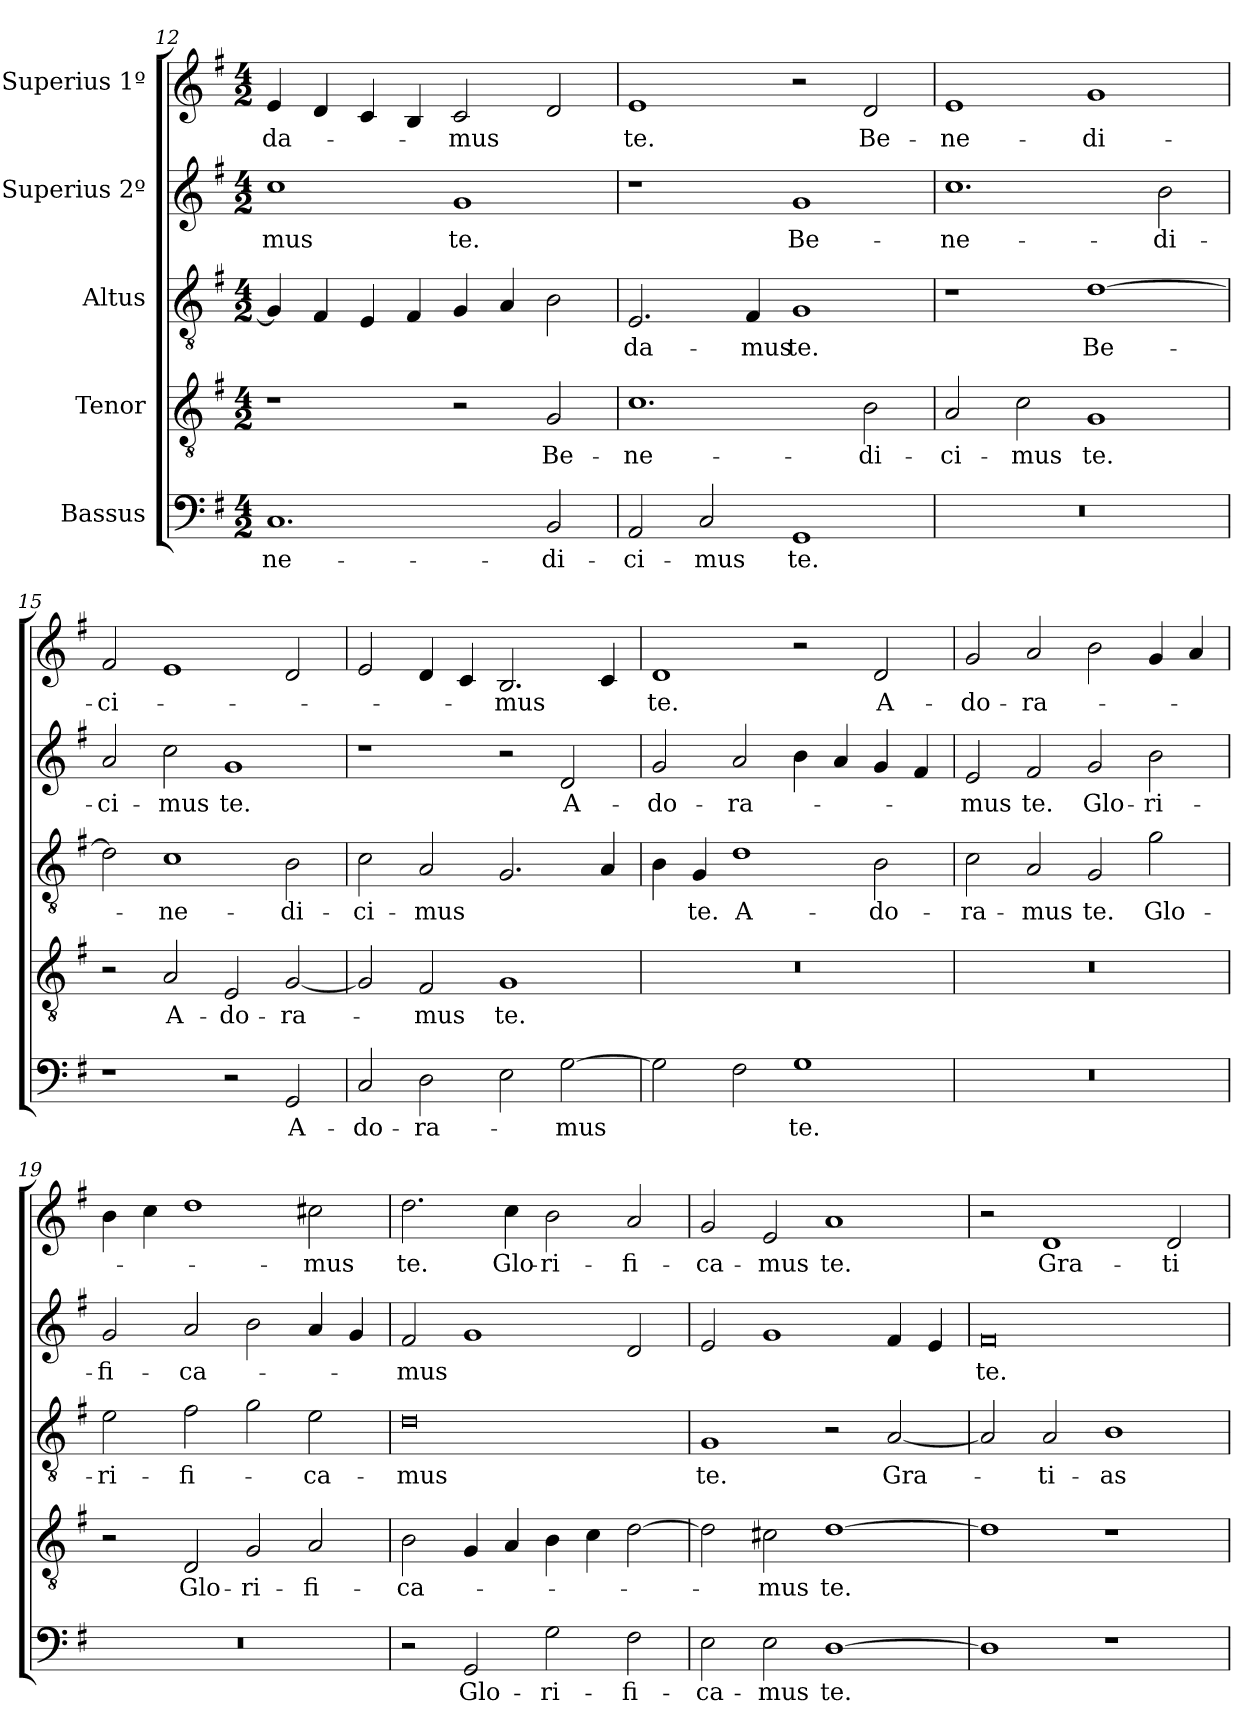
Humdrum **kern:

**kern	**text	**kern	**text	**kern	**text	**kern	**text	**kern	**text
*part5	*part5	*part4	*part4	*part3	*part3	*part2	*part2	*part1	*part1
*staff5	*staff5	*staff4	*staff4	*staff3	*staff3	*staff2	*staff2	*staff1	*staff1
*I"Bassus	*	*I"Tenor	*	*I"Altus	*	*I"Superius 2º	*	*I"Superius 1º	*
*clefF4	*	*clefGv2	*	*clefGv2	*	*clefG2	*	*clefG2	*
*k[f#]	*	*k[f#]	*	*k[f#]	*	*k[f#]	*	*k[f#]	*
*M4/2	*	*M4/2	*	*M4/2	*	*M4/2	*	*M4/2	*
=12	=12	=12	=12	=12	=12	=12	=12	=12	=12
1.C/	-ne-	1r	.	4G/]	.	1cc\	-mus	4e/	-da-
.	.	.	.	4F#/	.	.	.	4d/	.
.	.	.	.	4E/	.	.	.	4c/	.
.	.	.	.	4F#/	.	.	.	4B/	.
.	.	2r	.	4G/	.	1g/	te.	2c/	-mus
.	.	.	.	4A/	.	.	.	.	.
2BB/	-di-	2G/	Be-	2B\	.	.	.	2d/	.
=13	=13	=13	=13	=13	=13	=13	=13	=13	=13
2AA/	-ci-	1.c\	-ne-	2.E/	-da-	1r	.	1e/	te.
2C/	-mus	.	.	.	.	.	.	.	.
.	.	.	.	4F#/	-mus	.	.	.	.
1GG/	te.	.	.	1G/	te.	1g/	Be-	2r	.
.	.	2B\	-di-	.	.	.	.	2d/	Be-
=14	=14	=14	=14	=14	=14	=14	=14	=14	=14
0r	.	2A/	-ci-	1r	.	1.cc\	-ne-	1e/	-ne-
.	.	2c\	-mus	.	.	.	.	.	.
.	.	1G/	te.	[1d\	Be-	.	.	1g/	-di-
.	.	.	.	.	.	2b\	-di-	.	.
=15	=15	=15	=15	=15	=15	=15	=15	=15	=15
1r	.	2r	.	2d\]	.	2a/	-ci-	2f#/	-ci-
.	.	2A/	A-	1c\	-ne-	2cc\	-mus	1e/	.
2r	.	2E/	-do-	.	.	1g/	te.	.	.
2GG/	A-	[2G/	-ra-	2B\	-di-	.	.	2d/	.
=16	=16	=16	=16	=16	=16	=16	=16	=16	=16
2C/	-do-	2G/]	.	2c\	-ci-	1r	.	2e/	.
2D\	-ra-	2F#/	-mus	2A/	-mus	.	.	4d/	.
.	.	.	.	.	.	.	.	4c/	.
2E\	.	1G/	te.	2.G/	.	2r	.	2.B/	-mus
[2G\	-mus	.	.	.	.	2d/	A-	.	.
.	.	.	.	4A/	.	.	.	4c/	.
=17	=17	=17	=17	=17	=17	=17	=17	=17	=17
2G\]	.	0r	.	4B\	.	2g/	-do-	1d/	te.
.	.	.	.	4G/	te.	.	.	.	.
2F#\	.	.	.	1d\	A-	2a/	-ra-	.	.
1G\	te.	.	.	.	.	4b\	.	2r	.
.	.	.	.	.	.	4a/	.	.	.
.	.	.	.	2B\	-do-	4g/	.	2d/	A-
.	.	.	.	.	.	4f#/	.	.	.
=18	=18	=18	=18	=18	=18	=18	=18	=18	=18
0r	.	0r	.	2c\	-ra-	2e/	-mus	2g/	-do-
.	.	.	.	2A/	-mus	2f#/	te.	2a/	-ra-
.	.	.	.	2G/	te.	2g/	Glo-	2b\	.
.	.	.	.	2g\	Glo-	2b\	-ri-	4g/	.
.	.	.	.	.	.	.	.	4a/	.
=19	=19	=19	=19	=19	=19	=19	=19	=19	=19
0r	.	2r	.	2e\	-ri-	2g/	-fi-	4b\	.
.	.	.	.	.	.	.	.	4cc\	.
.	.	2D/	Glo-	2f#\	-fi-	2a/	-ca-	1dd\	.
.	.	2G/	-ri-	2g\	.	2b\	.	.	.
.	.	2A/	-fi-	2e\	-ca-	4a/	.	2cc#X\	-mus
.	.	.	.	.	.	4g/	.	.	.
=20	=20	=20	=20	=20	=20	=20	=20	=20	=20
2r	.	2B\	-ca-	0d\	-mus	2f#/	-mus	2.dd\	te.
2GG/	Glo-	4G/	.	.	.	1g/	.	.	.
.	.	4A/	.	.	.	.	.	4cc\	Glo-
2G\	-ri-	4B\	.	.	.	.	.	2b\	-ri-
.	.	4c\	.	.	.	.	.	.	.
2F#\	-fi-	[2d\	.	.	.	2d/	.	2a/	-fi-
=21	=21	=21	=21	=21	=21	=21	=21	=21	=21
2E\	-ca-	2d\]	.	1G/	te.	2e/	.	2g/	-ca-
2E\	-mus	2c#\	-mus	.	.	1g/	.	2e/	-mus
[1D\	te.	[1d\	te.	2r	.	.	.	1a/	te.
.	.	.	.	[2A/	Gra-	4f#/	.	.	.
.	.	.	.	.	.	4e/	.	.	.
=22	=22	=22	=22	=22	=22	=22	=22	=22	=22
1D\]	.	1d\]	.	2A/]	.	0f#/	te.	2r	.
.	.	.	.	2A/	-ti-	.	.	1d/	Gra-
1r	.	1r	.	1B\	-as	.	.	.	.
.	.	.	.	.	.	.	.	2d/	-ti-
=	=	=	=	=	=	=	=	=	=
*-	*-	*-	*-	*-	*-	*-	*-	*-	*-
